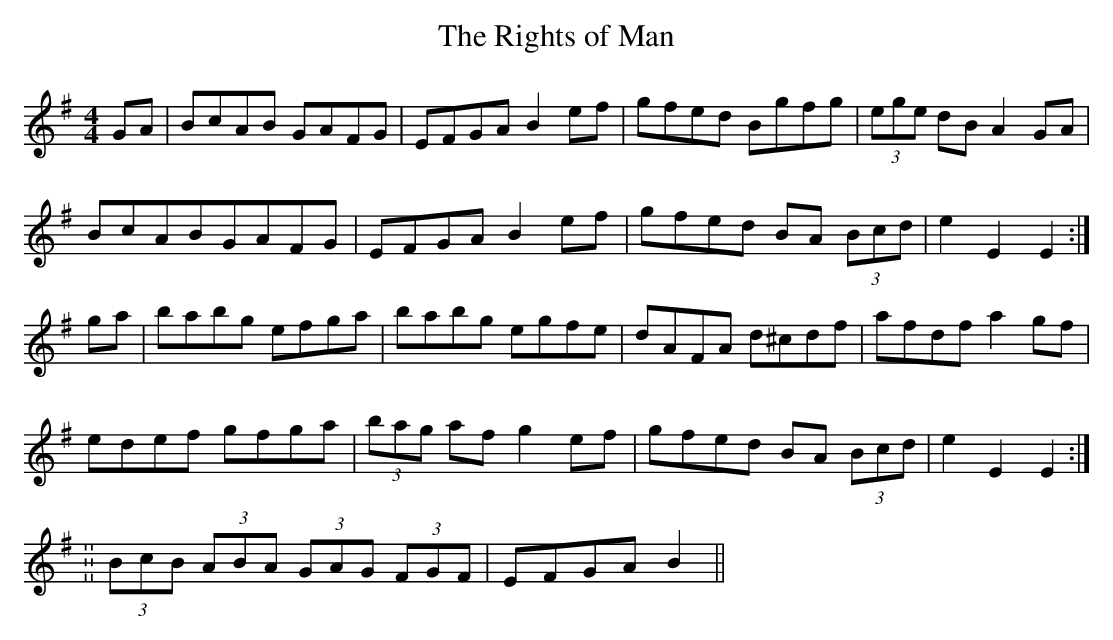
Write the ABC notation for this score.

X:1
T:Rights of Man, The
M:4/4
E:9
K:G
GA|BcAB GAFG|EFGA B2ef|gfed Bgfg|(3ege dB A2GA|*
BcABGAFG|EFGA B2ef|gfed BA (3Bcd|e2 E2 E2:|*
ga|babg efga|babg egfe| dAFA d^cdf|afdf a2 gf|*
edef gfga |(3bag af g2ef|gfed BA  (3Bcd|e2 E2 E2:|
\vskip 0.2in
\centerline{The first measure is often played in triplets:}
||(3BcB (3ABA (3GAG (3FGF|EFGA B2 ||
